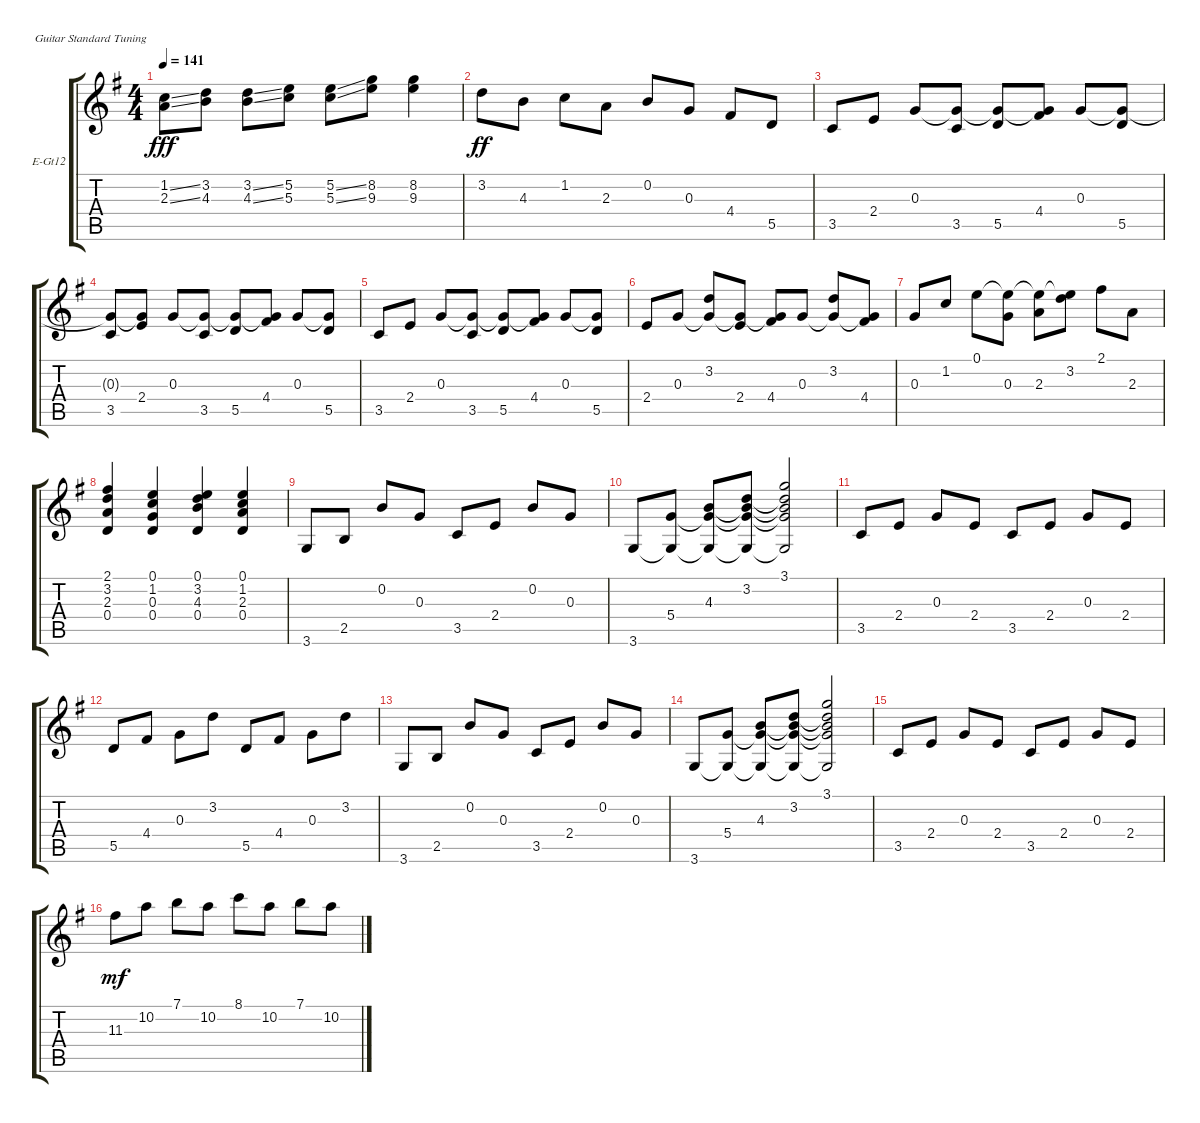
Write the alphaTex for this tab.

\defaultSystemsLayout 4
\bracketExtendMode groupsimilarinstruments
\firstSystemTrackNameOrientation horizontal
\otherSystemsTrackNameOrientation horizontal
\track ("12 St. Electric Guitar" "E-Gt12") {instrument electricguitarclean}
\staff {score tabs}
\tuning (E4 B3 G3 D3 A2 E2)
\ts (4 4)
\tempo 141
\clef g2
\scale
0.333333
\ks g
(2.3{ss} 1.2{ss}).8{dy fff} (4.3 3.2).8 (4.3{ss} 3.2{ss}).8 (5.2 5.3).8 (5.3{ss} 5.2{ss}).8 (8.2 9.3).8 (9.3 8.2).4 |
\scale
0.333333 3.2.8{dy ff} 4.3.8 1.2.8 2.3.8 0.2.8 0.3.8 4.4.8 5.5.8 |
\scale
0.333333 3.5.8 2.4.8 0.3.8 (3.5 0.3{t}).8 (5.5 0.3{t}).8 (4.4 0.3{t}).8 0.3.8 (0.3{t} 5.5).8 |
\scale
0.333333 (3.5 0.3{t}).8 (2.4 0.3{t}).8 0.3.8 (3.5 0.3{t}).8 (5.5 0.3{t}).8 (4.4 0.3{t}).8 0.3.8 (0.3{t} 5.5).8 |
\scale
0.333333 3.5.8 2.4.8 0.3.8 (3.5 0.3{t}).8 (5.5 0.3{t}).8 (4.4 0.3{t}).8 0.3.8 (0.3{t} 5.5).8 |
\scale
0.333333 2.4.8 0.3.8 (3.2 0.3{t}).8 (2.4 0.3{t}).8 (4.4 0.3{t}).8 0.3.8 (3.2 0.3{t}).8 (4.4 0.3{t}).8 |
\scale
0.333333 0.3.8 1.2.8 0.1.8 (0.3 0.1{t}).8 (2.3 0.1{t}).8 (3.2 0.1{t}).8 2.1.8 2.3.8 |
\scale
0.333333 (0.4 2.3 3.2 2.1).4 (0.4 0.3 1.2 0.1).4 (0.4 4.3 3.2 0.1).4 (0.4 2.3 1.2 0.1).4 |
\scale
0.333333 3.6.8 2.5.8 0.2.8 0.3.8 3.5.8 2.4.8 0.2.8 0.3.8 |
\scale
0.333333 3.6.8 (5.4 3.6{t}).8 (4.3 3.6{t} 5.4{t}).8 (3.2 3.6{t} 5.4{t} 4.3{t}).8 (3.1 5.4{t} 3.6{t} 4.3{t} 3.2{t}).2 |
\scale
0.333333 3.5.8 2.4.8 0.3.8 2.4.8 3.5.8 2.4.8 0.3.8 2.4.8 |
\scale
0.333333 5.5.8 4.4.8 0.3.8 3.2.8 5.5.8 4.4.8 0.3.8 3.2.8 |
\scale
0.333333 3.6.8 2.5.8 0.2.8 0.3.8 3.5.8 2.4.8 0.2.8 0.3.8 |
\scale
0.333333 3.6.8 (5.4 3.6{t}).8 (4.3 3.6{t} 5.4{t}).8 (3.2 3.6{t} 5.4{t} 4.3{t}).8 (3.1 5.4{t} 3.6{t} 4.3{t} 3.2{t}).2 |
\scale
0.333333 3.5.8 2.4.8 0.3.8 2.4.8 3.5.8 2.4.8 0.3.8 2.4.8 |
\scale
0.333333 11.3.8{dy mf} 10.2.8 7.1.8 10.2.8 8.1.8 10.2.8 7.1.8 10.2.8
